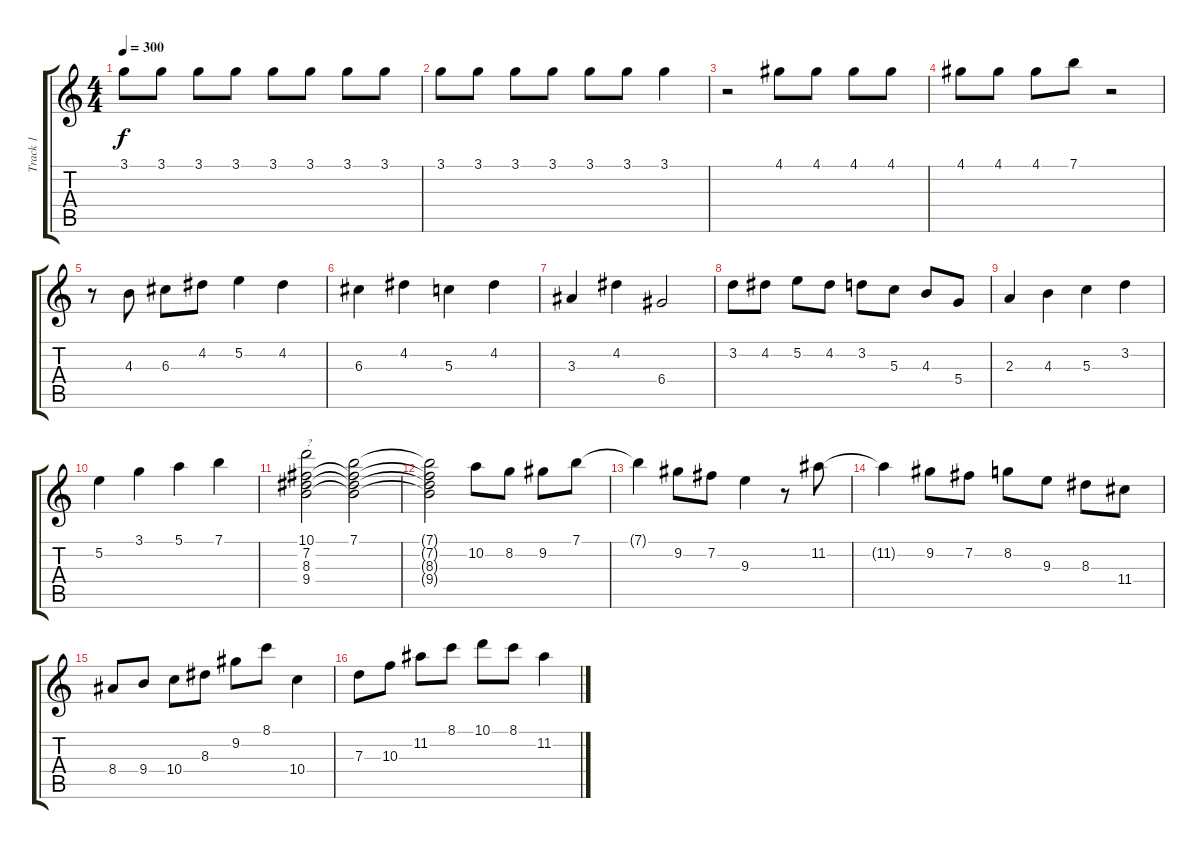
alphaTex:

\track ("Track 1" "Track 1") {instrument electricguitarjazz}
\staff {score tabs}
\tuning (E4 B3 G3 D3 A2 E2) {hide}
\ts (4 4)
\tempo 300
\clef g2
\ks c
3.1.8{dy f} 3.1.8 3.1.8 3.1.8 3.1.8{volume 11} 3.1.8 3.1.8 3.1.8 |
3.1.8 3.1.8 3.1.8 3.1.8 3.1.8 3.1.8 3.1.4 |
r.2{volume 8} 4.1.8{volume 13} 4.1.8 4.1.8 4.1.8 |
4.1.8 4.1.8 4.1.8 7.1.8 r.2 |
r.8 4.3.8 6.3.8 4.2.8 5.2.4 4.2.4 |
6.3.4 4.2.4 5.3.4 4.2.4 |
3.3.4 4.2.4 6.4.2 |
3.2.8 4.2.8 5.2.8 4.2.8 3.2.8 5.3.8 4.3.8 5.4.8 |
2.3.4 4.3.4 5.3.4 3.2.4 |
5.2.4 3.1.4 5.1.4 7.1.4 |
(10.1 7.2 8.3 9.4).2{txt "?"} (7.1 7.2{t} 8.3{t} 9.4{t}).2 |
(7.1{t} 7.2{t} 8.3{t} 9.4{t}).2 10.2.8 8.2.8 9.2.8 7.1.8 |
7.1{t}.4 9.2.8 7.2.8 9.3.4 r.8 11.2.8 |
11.2{t}.4 9.2.8 7.2.8 8.2.8 9.3.8 8.3.8 11.4.8 |
8.4.8 9.4.8 10.4.8 8.3.8 9.2.8 8.1.8 10.4.4 |
7.3.8 10.3.8 11.2.8 8.1.8 10.1.8 8.1.8 11.2.4
